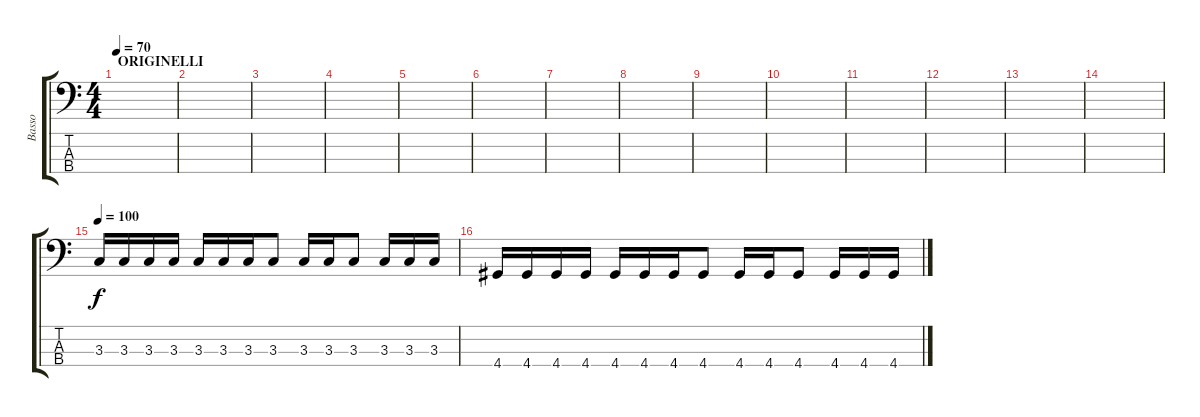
\track ("Basso" "Basso") {instrument electricbasspick}
\staff {score tabs}
\tuning (G2 D2 A1 E1) {hide}
\ts (4 4)
\section ("" "ORIGINELLI")
\tempo 70
\clef f4
\ks c
|
|
|
|
|
|
|
|
|
|
|
|
|
|
\tempo 100
3.3.16 3.3.16 3.3.16 3.3.16 3.3.16 3.3.16 3.3.16 3.3.8 3.3.16 3.3.16 3.3.8 3.3.16 3.3.16 3.3.16 |
4.4.16 4.4.16 4.4.16 4.4.16 4.4.16 4.4.16 4.4.16 4.4.8 4.4.16 4.4.16 4.4.8 4.4.16 4.4.16 4.4.16
